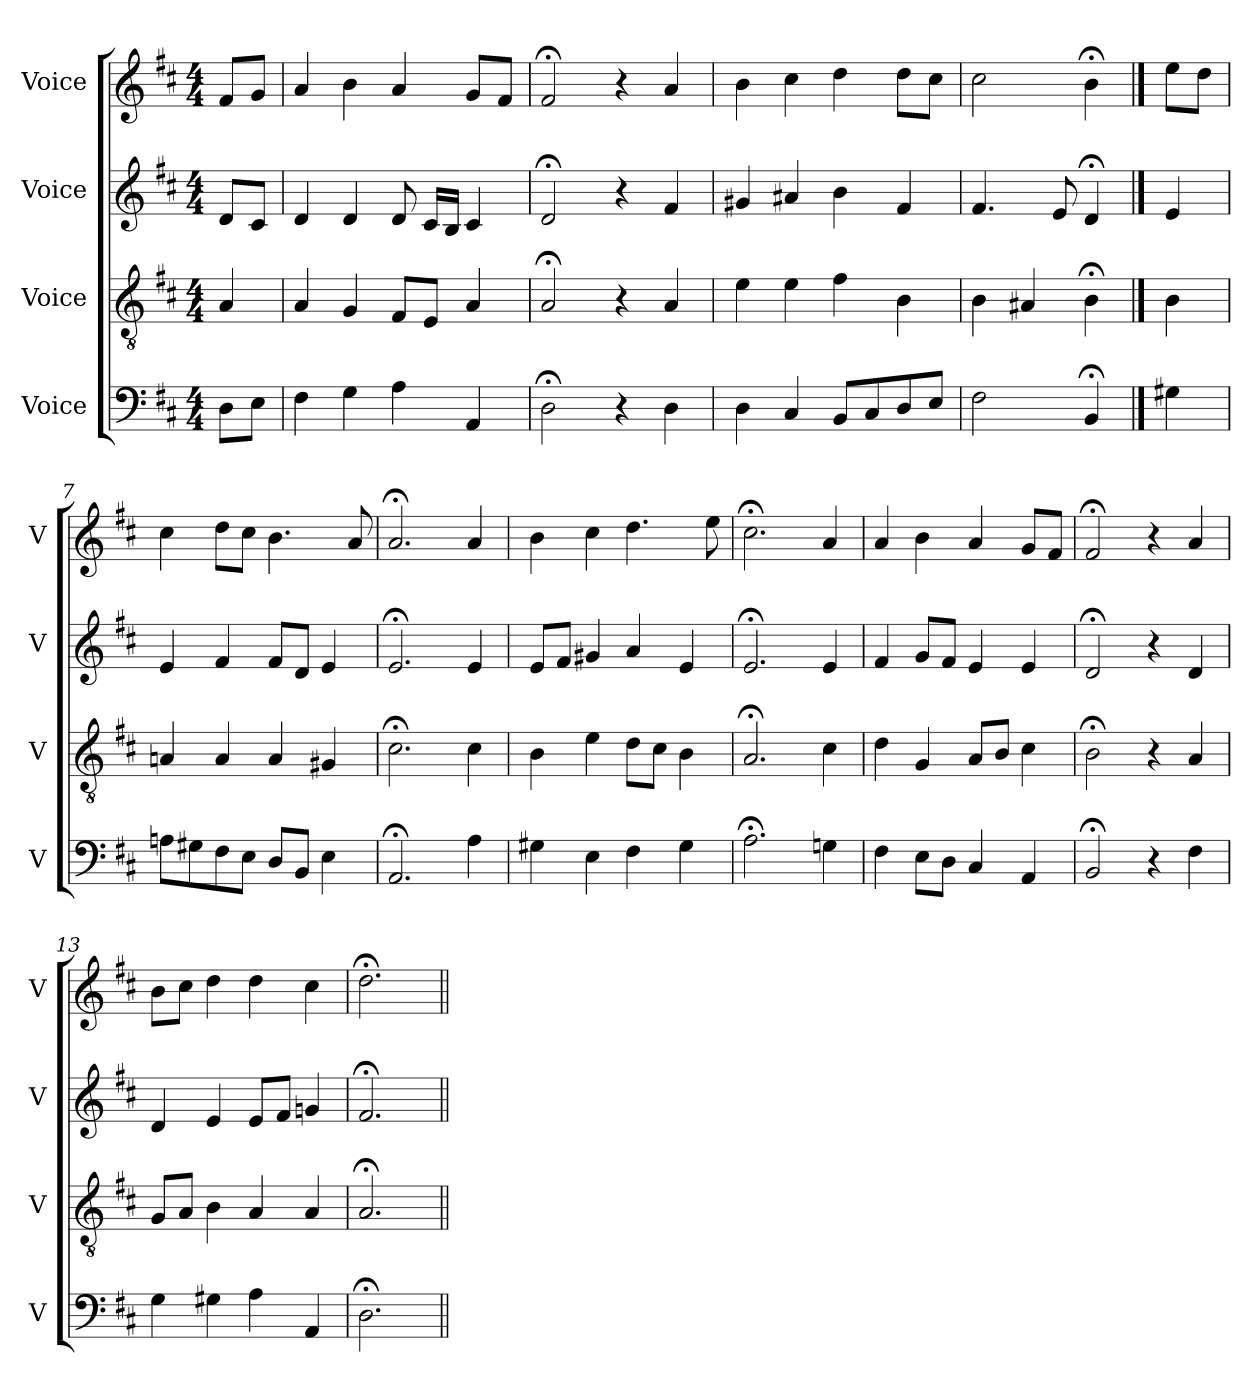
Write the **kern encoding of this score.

**kern	**kern	**kern	**kern
*part4	*part3	*part2	*part1
*staff4	*staff3	*staff2	*staff1
*I"Voice	*I"Voice	*I"Voice	*I"Voice
*I'V	*I'V	*I'V	*I'V
*clefF4	*clefGv2	*clefG2	*clefG2
*k[f#c#]	*k[f#c#]	*k[f#c#]	*k[f#c#]
*M4/4	*M4/4	*M4/4	*M4/4
*MM100	*MM100	*MM100	*MM100
=1	=1	=1	=1
8D\L	4A/	8d/L	8f#/L
8E\J	.	8c#/J	8g/J
=2	=2	=2	=2
4F#\	4A/	4d/	4a/
4G\	4G/	4d/	4b\
4A\	8F#/L	8d/	4a/
.	8E/J	16c#/LL	.
.	.	16B/JJ	.
4AA/	4A/	4c#/	8g/L
.	.	.	8f#/J
=3	=3	=3	=3
2D;\	2A;/	2d;/	2f#;/
4r	4r	4r	4r
4D\	4A/	4f#/	4a/
=4	=4	=4	=4
4D\	4e\	4g#X/	4b\
4C#/	4e\	4a#X/	4cc#\
8BB/L	4f#\	4b\	4dd\
8C#/	.	.	.
8D/	4B\	4f#/	8dd\L
8E/J	.	.	8cc#\J
=5	=5	=5	=5
2F#\	4B\	4.f#/	2cc#\
.	4A#X/	.	.
.	.	8e/	.
4BB;/	4B;\	4d;/	4b;\
==6	==6	==6	==6
4G#X\	4B\	4e/	8ee\L
.	.	.	8dd\J
=7	=7	=7	=7
8An\L	4An/	4e/	4cc#\
8G#X\	.	.	.
8F#\	4A/	4f#/	8dd\L
8E\J	.	.	8cc#\J
8D/L	4A/	8f#/L	4.b\
8BB/J	.	8d/J	.
4E\	4G#X/	4e/	.
.	.	.	8a/
!!LO:LB:g=z
=8	=8	=8	=8
2.AA;/	2.c#;\	2.e;/	2.a;/
4A\	4c#\	4e/	4a/
=9	=9	=9	=9
4G#X\	4B\	8e/L	4b\
.	.	8f#/J	.
4E\	4e\	4g#X/	4cc#\
4F#\	8d\L	4a/	4.dd\
.	8c#\J	.	.
4G#\	4B\	4e/	.
.	.	.	8ee\
=10	=10	=10	=10
2.A;\	2.A;/	2.e;/	2.cc#;\
4Gn\	4c#\	4e/	4a/
=11	=11	=11	=11
4F#\	4d\	4f#/	4a/
8E\L	4G/	8g/L	4b\
8D\J	.	8f#/J	.
4C#/	8A/L	4e/	4a/
.	8B/J	.	.
4AA/	4c#\	4e/	8g/L
.	.	.	8f#/J
=12	=12	=12	=12
2BB;/	2B;\	2d;/	2f#;/
4r	4r	4r	4r
4F#\	4A/	4d/	4a/
=13	=13	=13	=13
4G\	8G/L	4d/	8b\L
.	8A/J	.	8cc#\J
4G#X\	4B\	4e/	4dd\
4A\	4A/	8e/L	4dd\
.	.	8f#/J	.
4AA/	4A/	4gn/	4cc#\
=14	=14	=14	=14
2.D;\	2.A;/	2.f#;/	2.dd;\
=||	=||	=||	=||
*-	*-	*-	*-
